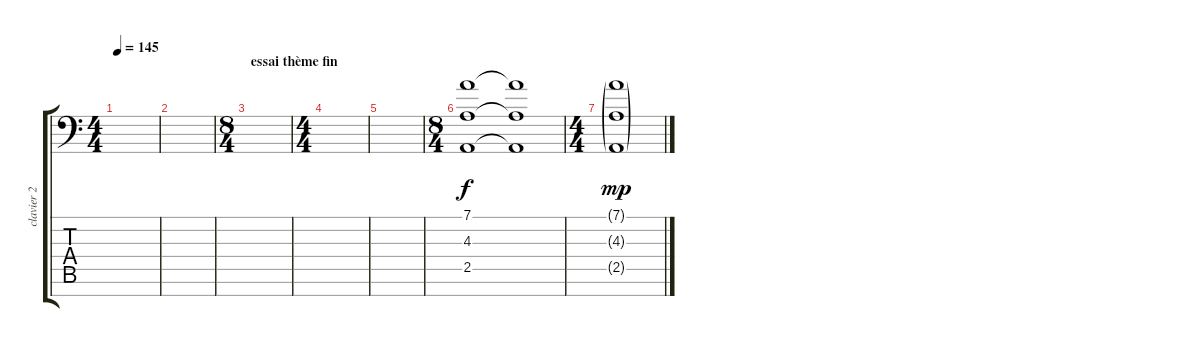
\track ("clavier 2" "clavier 2") {instrument pad8sweep}
\staff {score tabs}
\tuning (D4 A3 F3 C3 G2 D2 A1) {hide}
\ts (4 4)
\tempo 145
\clef f4
\ks c
|
|
\ts (8 4)
\section ("" "essai thème fin")
|
\ts (4 4)
|
|
\ts (8 4)
(7.1 4.3 2.5).1 (7.1{t} 4.3{t} 2.5{t}).1 |
\ts (4 4)
(7.1{g} 4.3{g} 2.5{g}).1{dy mp}
